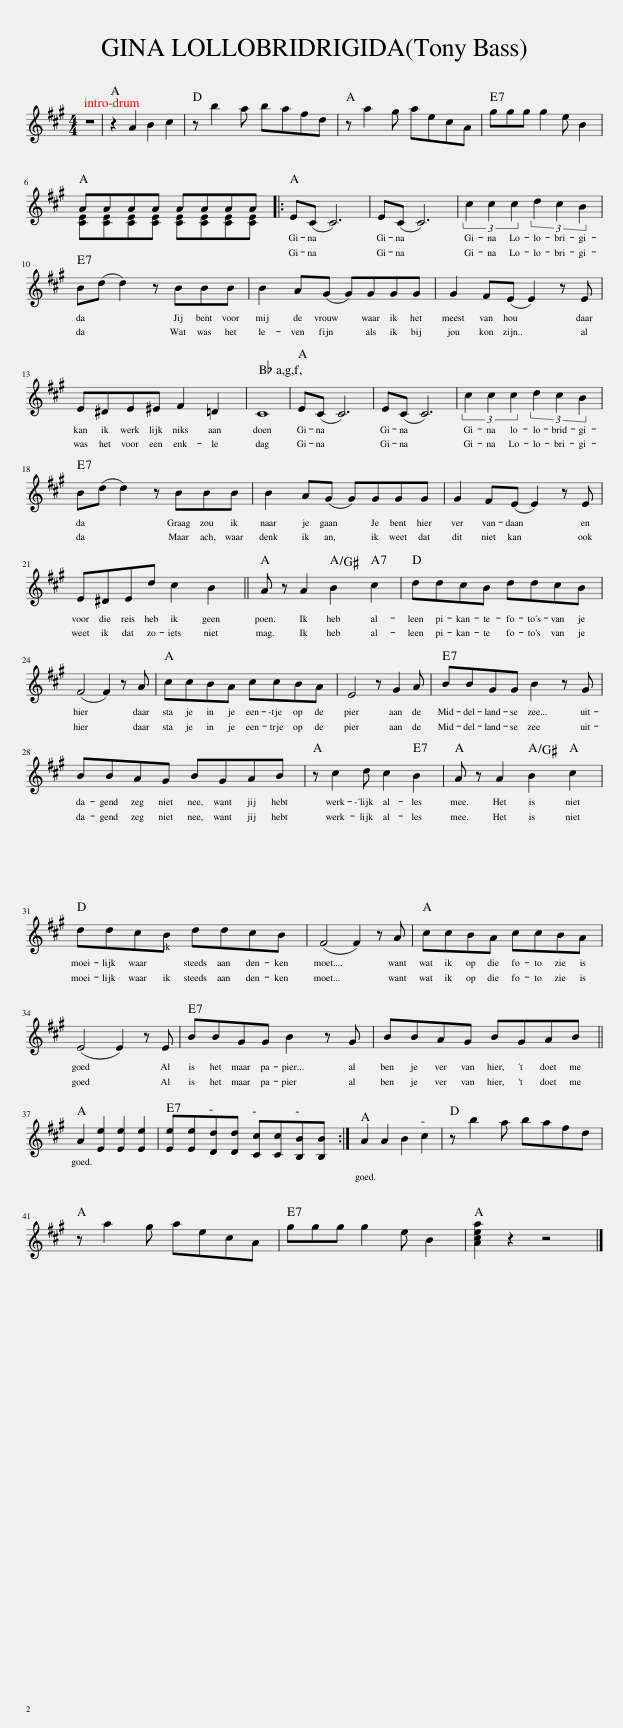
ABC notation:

X:1
%%score ( 1 2 )
L:1/8
M:4/4
I:linebreak $
K:A
V:1 treble
V:2 treble
V:1
 z8 | z2 A2 B2 c2 | z b2 a bafd | z a2 g aecA | ggg g2 e B2 |$ %5
 AAAA AAAA |: E(C C6) | E(C C6) | (3c2 c2 c2 (3d2 c2 B2 |$ B(d d2) z BBB | %10
 B2 A(G G)GGG | G2 F(E E2) z E |$ E^DE^E F2 =D2 | C8 | E(C C6) | %15
 E(C C6) | (3c2 c2 c2 (3d2 c2 B2 |$ B(d d2) z BBB | B2 A(G G)GGG | G2 F(E E2) z E |$ %20
 E^DEd c2 B2 || A z A2 B2 c2 | ddcB ddcB |$ (F4 F2) z A | ccBA ccBA | %25
 E4 z G2 A | BBGG B2 z G |$ BBAG BGAB | z c2 d c2 B2 | A z A2 B2 c2 |$ %30
 ddcB ddcB | (F4 F2) z A | ccBA ccBA |$ (E4 E2) z E | BBGG B2 z G | %35
 BBAG BGAB ||$ A2 [Ee]2 [Ee]2 [Ee]2 | [Ee][Ee][Dd][Dd] [Cc][Cc][B,B][B,B]!D.C.! :| A2 A2 B2 c2 | z b2 a bafd |$ %40
 z a2 g aecA | ggg g2 e B2 | [Acea]2 z2 z4 |] %43
V:2
 x8 | x8 | x8 | x8 | x8 |$ %5
 [CE][CE][CE][CE] [CE][CE][CE][CE] |: x8 | x8 | x8 |$ x8 | %10
 x8 | x8 |$ x8 | x8 | x8 | %15
 x8 | x8 |$ x8 | x8 | x8 |$ %20
 x8 || x8 | x8 |$ x8 | x8 | %25
 x8 | x8 |$ x8 | x8 | x8 |$ %30
 x8 | x8 | x8 |$ x8 | x8 | %35
 x8 ||$ x8 | x8 :| x8 | x8 |$ %40
 x8 | x8 | x8 |] %43
